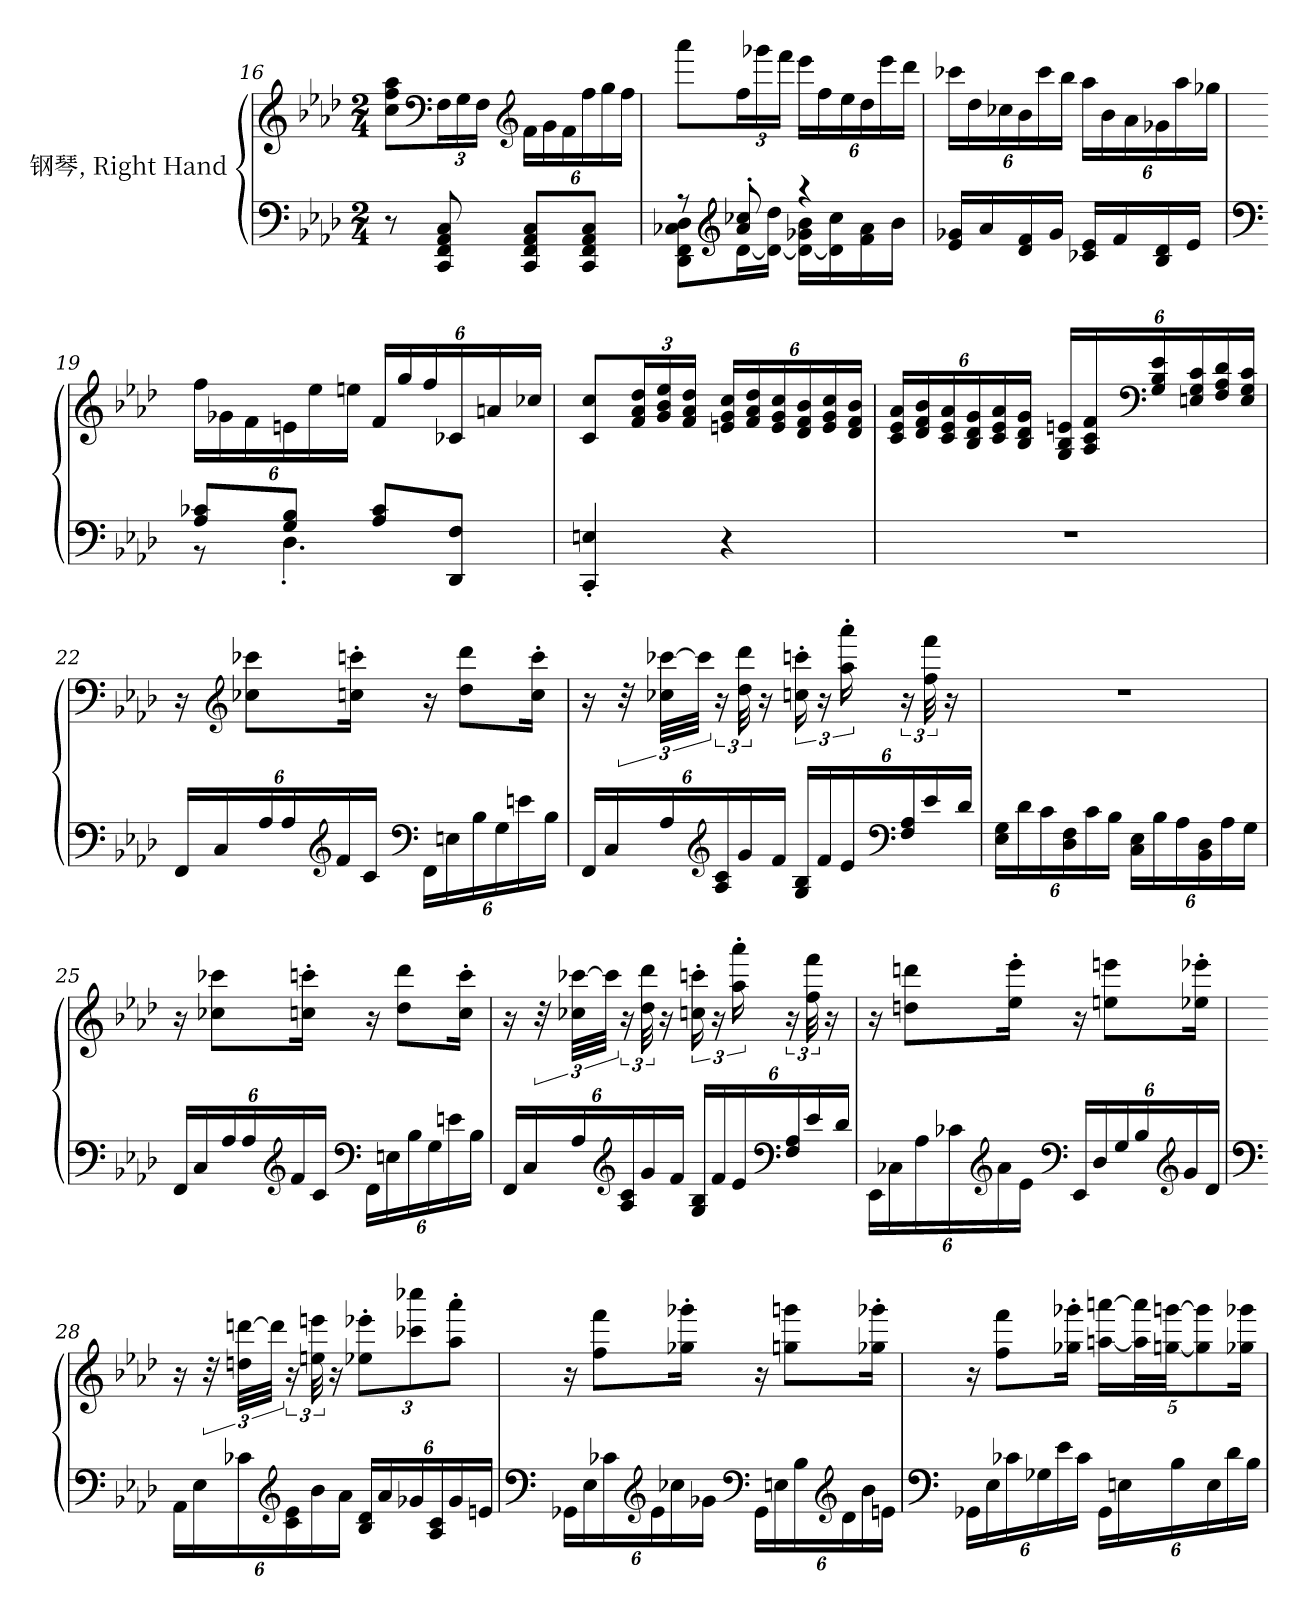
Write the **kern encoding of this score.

**kern	**kern
*part1	*part1
*staff2	*staff1
*I"钢琴, Right Hand	*
*clefF4	*clefG2
*k[b-e-a-d-]	*k[b-e-a-d-]
*M2/4	*M2/4
*MM96	*MM96
=16	=16
8r	8cc\ 8ff\ 8aa-\L
*	*clefF4
*	*Xbrackettup
8CC/ 8FF/ 8AA-/ 8C/	24F\L
.	24G\
.	24F\JJ
*	*clefG2
8CC/ 8FF/ 8AA-/ 8C/L	24f\LL
.	24g\
.	24f\
8CC/ 8FF/ 8AA-/ 8C/J	24ff\
.	24gg\
.	24ff\JJ
!!LO:LB:g=z
=17	=17
*^	*
8r	8DD-\ 8FF\ 8C-X\ 8D-\L	8aaa-\L
*clefG2	*	*
8a-/' 8cc-X/'	[16d-\L	24ff\L
.	.	24ggg-X\
.	16d-\_ 16dd-\JJ	.
.	.	24fff\JJ
4r	16d-\_ 16g-X\ 16b-\LL	24eee-\LL
.	.	24ff\
.	16d-\] 16cc-\	.
.	.	24ee-\
.	16f\ 16a-\	24dd-\
.	.	24eee-\
.	16b-\JJ	.
.	.	24ddd-\JJ
*v	*v	*
=18	=18
16e-/ 16g-X/LL	24ccc-X\LL
.	24dd-\
16a-/	.
.	24cc-X\
16d-/ 16f/	24b-\
.	24ccc-\
16g-/JJ	.
.	24bb-\JJ
16c-X/ 16e-/LL	24aa-\LL
.	24b-\
16f/	.
.	24a-\
16B-/ 16d-/	24g-X\
.	24aa-\
16e-/JJ	.
.	24gg-X\JJ
!!LO:LB:g=z
=19	=19
*clefF4	*
*^	*
8A-/ 8c-X/L	8r	24ff\LL
.	.	24g-X\
.	.	24f\
8G/ 8B-/J	4.D-'\	24en\
.	.	24ee-\
.	.	24een\JJ
8A-/ 8c-/L	.	24f/LL
.	.	24gg/
.	.	24ff/
8DD-/ 8F/J	.	24c-X/
.	.	24an/
.	.	24cc-X/JJ
*v	*v	*
=20	=20
4CC/' 4En/'	8c/ 8cc/L
.	24f/ 24a-/ 24dd-/L
.	24g/ 24b-/ 24ee-/
.	24f/ 24a-/ 24dd-/JJ
4r	24en/ 24g/ 24cc/LL
.	24f/ 24a-/ 24dd-/
.	24e/ 24g/ 24cc/
.	24d-/ 24f/ 24b-/
.	24e/ 24g/ 24cc/
.	24d-/ 24f/ 24b-/JJ
!!LO:LB:g=z
=21	=21
2r	24c/ 24e-/ 24a-/LL
.	24d-/ 24f/ 24b-/
.	24c/ 24e-/ 24a-/
.	24B-/ 24d-/ 24g/
.	24c/ 24e-/ 24a-/
.	24B-/ 24d-/ 24g/JJ
.	24G/ 24B-/ 24en/LL
.	24A-/ 24c/ 24f/
*	*clefF4
.	24G/ 24B-/ 24e/
.	24En/ 24G/ 24c/
.	24F/ 24A-/ 24d-/
.	24E/ 24G/ 24c/JJ
=22	=22
*Xbrackettup	*
24FF/LL	16r
24C/	.
*	*clefG2
.	8cc-X\ 8ccc-X\L
24A-/	.
24A-/	.
*clefG2	*
24f/	.
.	16ccn\' 16cccn\'Jk
24c/JJ	.
*clefF4	*
24FF\LL	16r
24En\	.
.	8dd-\ 8ddd-\L
24B-\	.
24G\	.
24en\	.
.	16cc\' 16ccc\'Jk
24B-\JJ	.
!!LO:LB:g=z
=23	=23
24FF/LL	16r
24C/	.
*	*brackettup
.	48r
24A-/	48cc-X\ [48ccc-X\LLL
.	48ccc-\JJJ]
*clefG2	*
24A-/ 24c/	24r
24g/	48dd-\ 48ddd-\
.	16r
24f/JJ	.
24G/ 24B-/LL	24ccn\' 24cccn\'
24f/	24r
24e-/	24aa-\' 24aaa-\'
*clefF4	*
24F/ 24A-/	24r
24e-/	48ff\ 48fff\
.	16r
24d-/JJ	.
=24	=24
24E-\ 24G\LL	2r
24d-\	.
24c\	.
24D-\ 24F\	.
24c\	.
24B-\JJ	.
24C\ 24E-\LL	.
24B-\	.
24A-\	.
24BB-\ 24D-\	.
24A-\	.
24G\JJ	.
!!LO:LB:g=z
=25	=25
24FF/LL	16r
24C/	.
.	8cc-X\ 8ccc-X\L
24A-/	.
24A-/	.
*clefG2	*
24f/	.
.	16ccn\' 16cccn\'Jk
24c/JJ	.
*clefF4	*
24FF\LL	16r
24En\	.
.	8dd-\ 8ddd-\L
24B-\	.
24G\	.
24en\	.
.	16cc\' 16ccc\'Jk
24B-\JJ	.
=26	=26
24FF/LL	16r
24C/	.
.	48r
24A-/	48cc-X\ [48ccc-X\LLL
.	48ccc-\JJJ]
*clefG2	*
24A-/ 24c/	24r
24g/	48dd-\ 48ddd-\
.	16r
24f/JJ	.
24G/ 24B-/LL	24ccn\' 24cccn\'
24f/	24r
24e-/	24aa-\' 24aaa-\'
*clefF4	*
24F/ 24A-/	24r
24e-/	48ff\ 48fff\
.	16r
24d-/JJ	.
!!LO:PB:g=z
=27	=27
24EE-\LL	16r
24C-X\	.
.	8ddn\ 8dddn\L
24A-\	.
24c-X\	.
*clefG2	*
24a-\	.
.	16ee-\' 16eee-\'Jk
24e-\JJ	.
*clefF4	*
24EE-/LL	16r
24D-/	.
.	8een\ 8eeen\L
24G/	.
24B-/	.
*clefG2	*
24g/	.
.	16ee-X\' 16eee-X\'Jk
24d-/JJ	.
=28	=28
*clefF4	*
24AA-\LL	16r
24E-\	.
.	48r
24c-X\	48ddn\ [48dddn\LLL
.	48ddd\JJJ]
*clefG2	*
24c-\ 24e-\	24r
24b-\	48een\ 48eeen\
.	16r
24a-\JJ	.
*	*Xbrackettup
24B-/ 24d-/LL	12ee-X\' 12eee-X\'L
24a-/	.
24g-X/	12ccc-X\ 12cccc-X\
24A-/ 24c-/	.
24g-/	12aa-\' 12aaa-\'J
24en/JJ	.
!!LO:LB:g=z
=29	=29
*clefF4	*
24GG-X\LL	16r
24E-\	.
.	8ff\ 8fff\L
24c-X\	.
*clefG2	*
24e-\	.
24cc-X\	.
.	16gg-X\' 16ggg-X\'Jk
24g-X\JJ	.
*clefF4	*
24GG-\LL	16r
24En\	.
.	8ggn\ 8gggn\L
24B-\	.
*clefG2	*
24d-\	.
24b-\	.
.	16gg-X\' 16ggg-X\'Jk
24en\JJ	.
=30	=30
*clefF4	*
24GG-X\LL	16r
24E-\	.
.	8ff\ 8fff\L
24c-X\	.
24G-X\	.
24e-\	.
.	16gg-X\' 16ggg-X\'Jk
24c-\JJ	.
24GG-\LL	[20aan\ [20aaan\LL
24En\	.
.	40aa\] 40aaa\]L
.	[40ggn\ [40gggn\JJ
24B-\	.
.	10gg\] 10ggg\]
24E\	.
24d-\	.
.	20gg-X\ 20ggg-X\Jk
24B-\JJ	.
=	=
*-	*-
